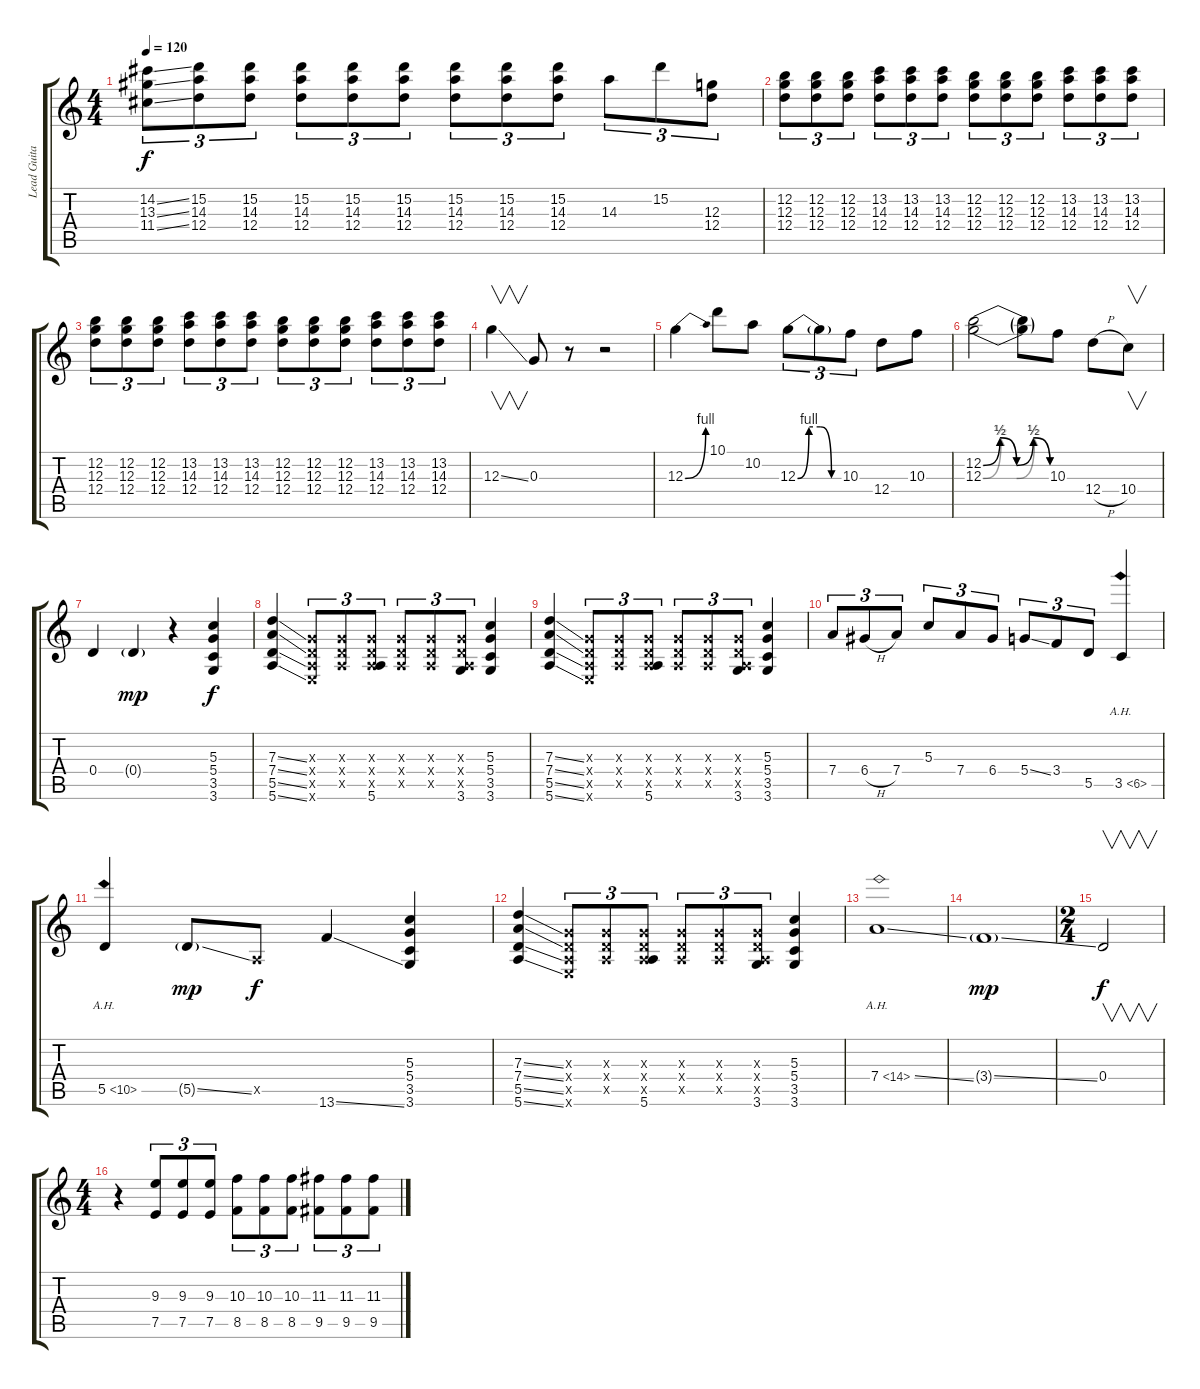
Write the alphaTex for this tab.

\track ("Lead Guitar" "Lead Guita") {instrument distortionguitar}
\staff {score tabs}
\tuning (E4 B3 G3 D3 A2 E2) {hide}
\ts (4 4)
\tempo 120
\clef g2
\ks c
(14.2{ss} 13.3{ss} 11.4{ss}).8{tu (3 2) dy f} (15.2 14.3 12.4).8{tu (3 2)} (15.2 14.3 12.4).8{tu (3 2)} (15.2 14.3 12.4).8{tu (3 2)} (15.2 14.3 12.4).8{tu (3 2)} (15.2 14.3 12.4).8{tu (3 2)} (15.2 14.3 12.4).8{tu (3 2)} (15.2 14.3 12.4).8{tu (3 2)} (15.2 14.3 12.4).8{tu (3 2)} 14.3.8{tu (3 2)} 15.2.8{tu (3 2)} (12.3 12.4).8{tu (3 2)} |
(12.2 12.3 12.4).8{tu (3 2)} (12.2 12.3 12.4).8{tu (3 2)} (12.2 12.3 12.4).8{tu (3 2)} (13.2 14.3 12.4).8{tu (3 2)} (13.2 14.3 12.4).8{tu (3 2)} (13.2 14.3 12.4).8{tu (3 2)} (12.2 12.3 12.4).8{tu (3 2)} (12.2 12.3 12.4).8{tu (3 2)} (12.2 12.3 12.4).8{tu (3 2)} (13.2 14.3 12.4).8{tu (3 2)} (13.2 14.3 12.4).8{tu (3 2)} (13.2 14.3 12.4).8{tu (3 2)} |
(12.2 12.3 12.4).8{tu (3 2)} (12.2 12.3 12.4).8{tu (3 2)} (12.2 12.3 12.4).8{tu (3 2)} (13.2 14.3 12.4).8{tu (3 2)} (13.2 14.3 12.4).8{tu (3 2)} (13.2 14.3 12.4).8{tu (3 2)} (12.2 12.3 12.4).8{tu (3 2)} (12.2 12.3 12.4).8{tu (3 2)} (12.2 12.3 12.4).8{tu (3 2)} (13.2 14.3 12.4).8{tu (3 2)} (13.2 14.3 12.4).8{tu (3 2)} (13.2 14.3 12.4).8{tu (3 2)} |
12.3{ss}.4{v} 0.3.8 r.8 r.2 |
12.3{be (bend 0 0 60 4)}.4 10.1.8 10.2.8 12.3{be (custom 0 0 15 4 30 4 45 0 60 0)}.8{tu (3 2)} 12.3{t}.8{tu (3 2)} 10.3.8{tu (3 2)} 12.4.8 10.3.8 |
(12.2{be (custom 0 0 15 2 30 0 45 2 60 0)} 12.3{be (custom 0 0 16 2 30 0 46 2 60 0)}).2 (12.2{t} 12.3{t}).8 10.3.8 12.4{h}.8 10.4.8{v} |
0.4.4 0.4{g}.4{dy mp} r.4 (5.3 5.4 3.5 3.6).4{dy f} |
(7.3{ss} 7.4{ss} 5.5{ss} 5.6{ss}).4 (0.3{x} 0.4{x} 0.5{x} 0.6{x}).8{tu (3 2)} (0.3{x} 0.4{x} 0.5{x}).8{tu (3 2)} (0.3{x} 0.4{x} 0.5{x} 5.6).8{tu (3 2)} (0.3{x} 0.4{x} 0.5{x}).8{tu (3 2)} (0.3{x} 0.4{x} 0.5{x}).8{tu (3 2)} (0.3{x} 0.4{x} 0.5{x} 3.6).8{tu (3 2)} (5.3 5.4 3.5 3.6).4 |
(7.3{ss} 7.4{ss} 5.5{ss} 5.6{ss}).4 (0.3{x} 0.4{x} 0.5{x} 0.6{x}).8{tu (3 2)} (0.3{x} 0.4{x} 0.5{x}).8{tu (3 2)} (0.3{x} 0.4{x} 0.5{x} 5.6).8{tu (3 2)} (0.3{x} 0.4{x} 0.5{x}).8{tu (3 2)} (0.3{x} 0.4{x} 0.5{x}).8{tu (3 2)} (0.3{x} 0.4{x} 0.5{x} 3.6).8{tu (3 2)} (5.3 5.4 3.5 3.6).4 |
7.4.8{tu (3 2)} 6.4{h}.8{tu (3 2)} 7.4.8{tu (3 2)} 5.3.8{tu (3 2)} 7.4.8{tu (3 2)} 6.4.8{tu (3 2)} 5.4{ss}.8{tu (3 2)} 3.4.8{tu (3 2)} 5.5.8{tu (3 2)} 3.5{ah 3}.4 |
5.5{ah 5}.4 5.5{ss g}.8{dy mp} 0.5{x}.8{dy f} 13.6{ss}.4 (5.3 5.4 3.5 3.6).4 |
(7.3{ss} 7.4{ss} 5.5{ss} 5.6{ss}).4 (0.3{x} 0.4{x} 0.5{x} 0.6{x}).8{tu (3 2)} (0.3{x} 0.4{x} 0.5{x}).8{tu (3 2)} (0.3{x} 0.4{x} 0.5{x} 5.6).8{tu (3 2)} (0.3{x} 0.4{x} 0.5{x}).8{tu (3 2)} (0.3{x} 0.4{x} 0.5{x}).8{tu (3 2)} (0.3{x} 0.4{x} 0.5{x} 3.6).8{tu (3 2)} (5.3 5.4 3.5 3.6).4 |
7.4{ah 7 ss}.1 |
3.4{ss g}.1{dy mp} |
\ts (2 4)
0.4.2{v dy f} |
\ts (4 4)
r.4 (9.3 7.5).8{tu (3 2)} (9.3 7.5).8{tu (3 2)} (9.3 7.5).8{tu (3 2)} (10.3 8.5).8{tu (3 2)} (10.3 8.5).8{tu (3 2)} (10.3 8.5).8{tu (3 2)} (11.3 9.5).8{tu (3 2)} (11.3 9.5).8{tu (3 2)} (11.3 9.5).8{tu (3 2)}
